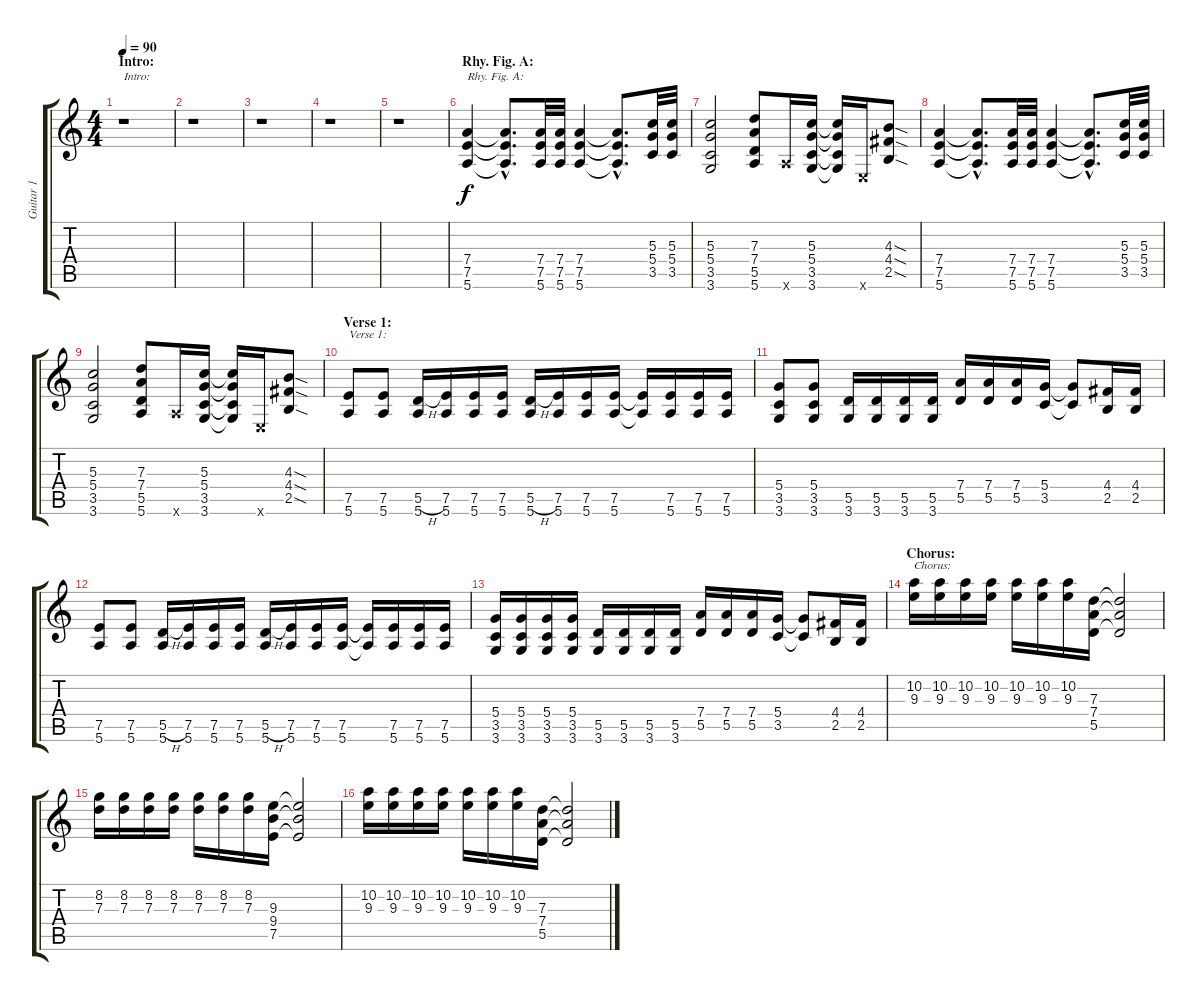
\track ("Guitar 1" "Guitar 1") {instrument distortionguitar}
\staff {score tabs}
\tuning (E4 B3 G3 D3 A2 E2) {hide}
\ts (4 4)
\section ("" "Intro:")
\tempo 90
\clef g2
\ks c
r.1{txt "Intro:" dy f volume 12 instrument distortionguitar} |
r.1 |
r.1 |
r.1 |
r.1 |
\section ("" "Rhy. Fig. A:")
(7.4 7.5 5.6).4{txt "Rhy. Fig. A:"} (7.4{hac t} 7.5{hac t} 5.6{hac t}).8{d} (7.4 7.5 5.6).32 (7.4 7.5 5.6).32 (7.4 7.5 5.6).4 (7.4{hac t} 7.5{hac t} 5.6{hac t}).8{d} (5.3 5.4 3.5).32 (5.3 5.4 3.5).32 |
(5.3 5.4 3.5 3.6).2 (7.3 7.4 5.5 5.6).8 5.6{x}.16 (5.3 5.4 3.5 3.6).16 (5.3{t} 5.4{t} 3.5{t} 3.6{t}).16 0.6{x}.16 (4.3{sod} 4.4{sod} 2.5{sod}).8 |
(7.4 7.5 5.6).4 (7.4{hac t} 7.5{hac t} 5.6{hac t}).8{d} (7.4 7.5 5.6).32 (7.4 7.5 5.6).32 (7.4 7.5 5.6).4 (7.4{hac t} 7.5{hac t} 5.6{hac t}).8{d} (5.3 5.4 3.5).32 (5.3 5.4 3.5).32 |
(5.3 5.4 3.5 3.6).2 (7.3 7.4 5.5 5.6).8 5.6{x}.16 (5.3 5.4 3.5 3.6).16 (5.3{t} 5.4{t} 3.5{t} 3.6{t}).16 0.6{x}.16 (4.3{sod} 4.4{sod} 2.5{sod}).8 |
\section ("" "Verse 1:")
(7.5 5.6).8{txt "Verse 1:"} (7.5 5.6).8 (5.5{h} 5.6).16 (7.5 5.6).16 (7.5 5.6).16 (7.5 5.6).16 (5.5{h} 5.6).16 (7.5 5.6).16 (7.5 5.6).16 (7.5 5.6).16 (7.5{t} 5.6{t}).16 (7.5 5.6).16 (7.5 5.6).16 (7.5 5.6).16 |
(5.4 3.5 3.6).8 (5.4 3.5 3.6).8 (5.5 3.6).16 (5.5 3.6).16 (5.5 3.6).16 (5.5 3.6).16 (7.4 5.5).16 (7.4 5.5).16 (7.4 5.5).16 (5.4 3.5).16 (5.4{t} 3.5{t}).8 (4.4 2.5).16 (4.4 2.5).16 |
(7.5 5.6).8 (7.5 5.6).8 (5.5{h} 5.6).16 (7.5 5.6).16 (7.5 5.6).16 (7.5 5.6).16 (5.5{h} 5.6).16 (7.5 5.6).16 (7.5 5.6).16 (7.5 5.6).16 (7.5{t} 5.6{t}).16 (7.5 5.6).16 (7.5 5.6).16 (7.5 5.6).16 |
(5.4 3.5 3.6).16 (5.4 3.5 3.6).16 (5.4 3.5 3.6).16 (5.4 3.5 3.6).16 (5.5 3.6).16 (5.5 3.6).16 (5.5 3.6).16 (5.5 3.6).16 (7.4 5.5).16 (7.4 5.5).16 (7.4 5.5).16 (5.4 3.5).16 (5.4{t} 3.5{t}).8 (4.4 2.5).16 (4.4 2.5).16 |
\section ("" "Chorus:")
(10.2 9.3).16{txt "Chorus:"} (10.2 9.3).16 (10.2 9.3).16 (10.2 9.3).16 (10.2 9.3).16 (10.2 9.3).16 (10.2 9.3).16 (7.3 7.4 5.5).16 (7.3{t} 7.4{t} 5.5{t}).2 |
(8.2 7.3).16 (8.2 7.3).16 (8.2 7.3).16 (8.2 7.3).16 (8.2 7.3).16 (8.2 7.3).16 (8.2 7.3).16 (9.3 9.4 7.5).16 (9.3{t} 9.4{t} 7.5{t}).2 |
(10.2 9.3).16 (10.2 9.3).16 (10.2 9.3).16 (10.2 9.3).16 (10.2 9.3).16 (10.2 9.3).16 (10.2 9.3).16 (7.3 7.4 5.5).16 (7.3{t} 7.4{t} 5.5{t}).2
